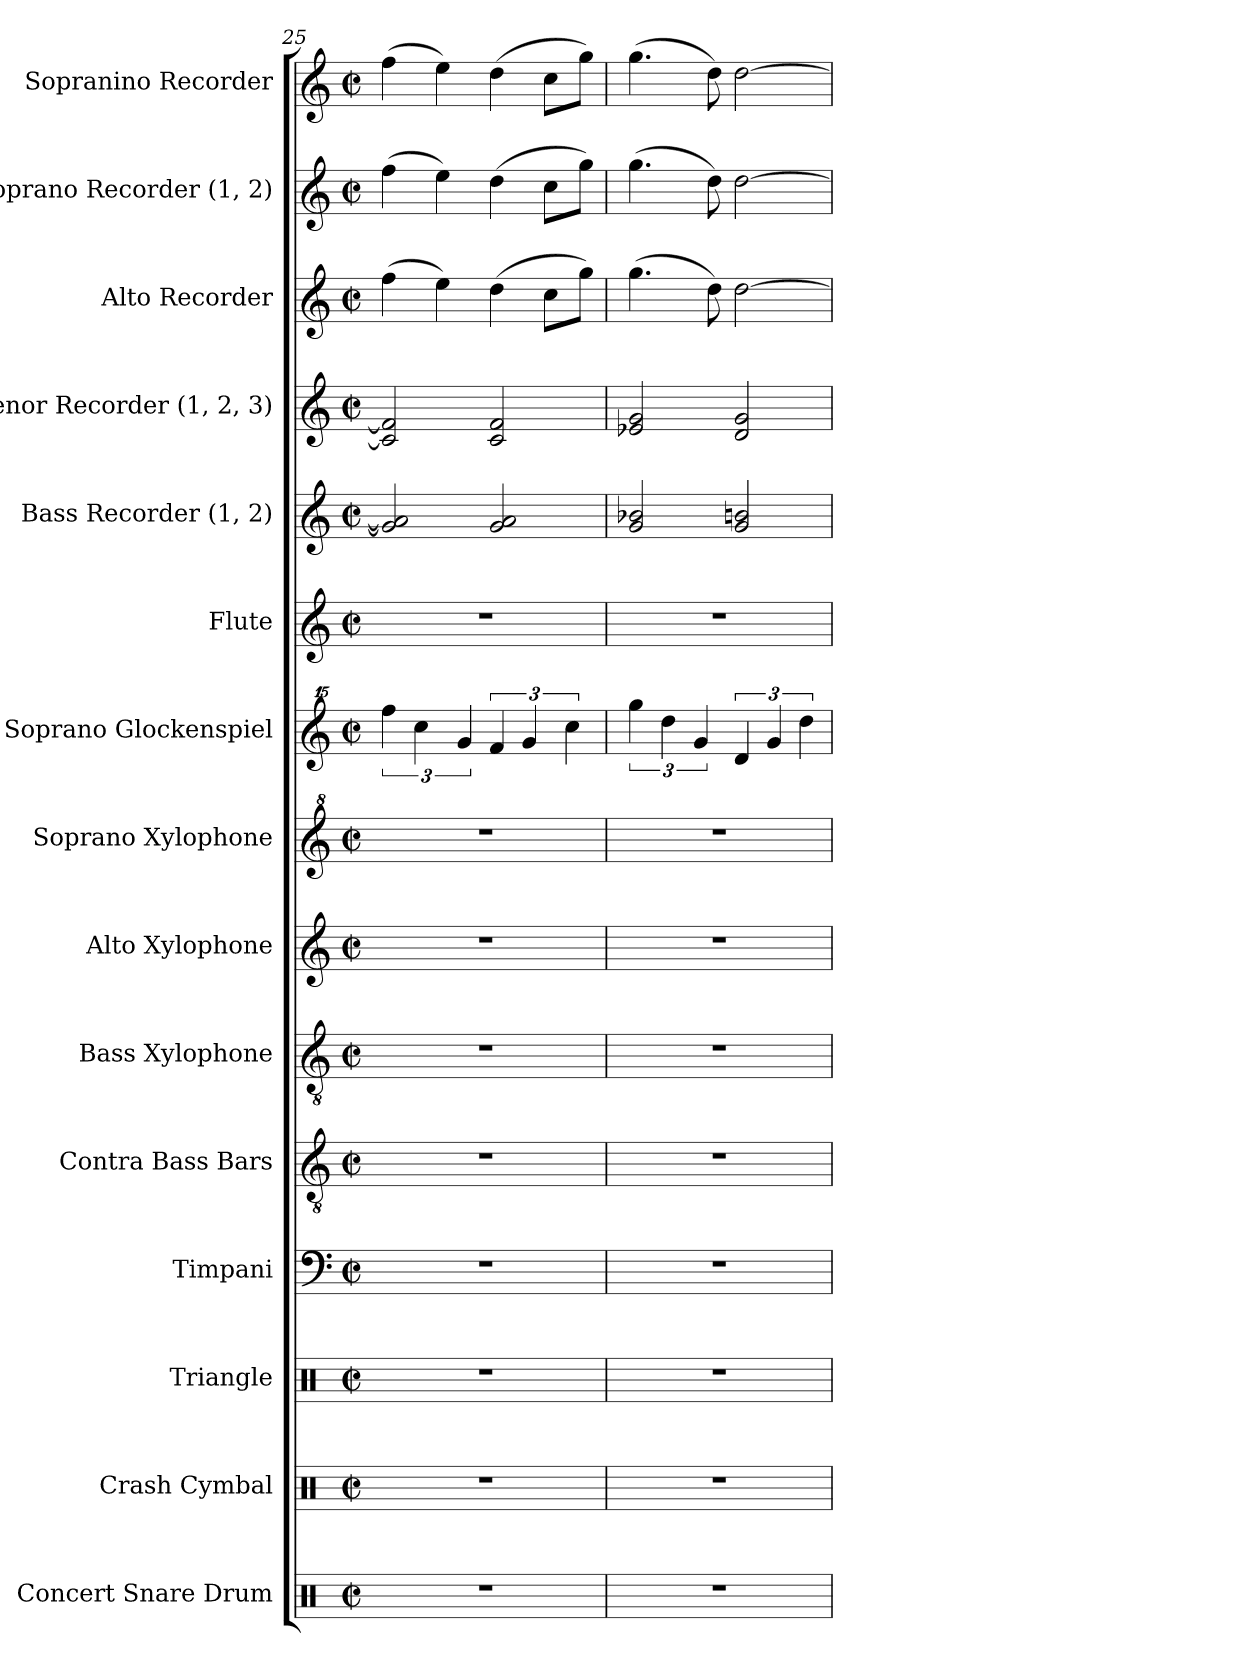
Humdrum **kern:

**kern	**kern	**kern	**kern	**kern	**kern	**kern	**kern	**kern	**kern	**kern	**kern	**kern	**kern	**kern
*part15	*part14	*part13	*part12	*part11	*part10	*part9	*part8	*part7	*part6	*part5	*part4	*part3	*part2	*part1
*staff15	*staff14	*staff13	*staff12	*staff11	*staff10	*staff9	*staff8	*staff7	*staff6	*staff5	*staff4	*staff3	*staff2	*staff1
*I"Concert Snare Drum	*I"Crash Cymbal	*I"Triangle	*I"Timpani	*I"Contra  Bass  Bars	*I"Bass  Xylophone	*I"Alto  Xylophone	*I"Soprano  Xylophone	*I"Soprano  Glockenspiel	*I"Flute	*I"Bass  Recorder (1, 2)	*I"Tenor  Recorder (1, 2, 3)	*I"Alto  Recorder	*I"Soprano  Recorder (1, 2)	*I"Sopranino  Recorder
*I'Con. Sn.	*I'Cr. Cym.	*I'Trgl.	*I'Timp.	*I'CBB	*I'BX	*I'AX	*I'SX	*I'SG	*I'Fl.	*I'B. Rec.	*I'T. Rec.	*I'A. Rec.	*I'S. Rec.	*I'So. R
*clefX	*clefX	*clefX	*clefF4	*clefGv2	*clefGv2	*clefG2	*clefG^2	*clefG^^2	*clefG2	*clefG2	*clefG2	*clefG2	*clefG2	*clefG2
*	*	*	*	*ITrd14c24	*	*	*	*	*	*ITrd7c12	*	*	*ITrd-7c-12	*ITrd-7c-12
*k[]	*k[]	*k[]	*k[]	*k[]	*k[]	*k[]	*k[]	*k[]	*k[]	*k[]	*k[]	*k[]	*k[]	*k[]
*M2/2	*M2/2	*M2/2	*M2/2	*M2/2	*M2/2	*M2/2	*M2/2	*M2/2	*M2/2	*M2/2	*M2/2	*M2/2	*M2/2	*M2/2
*met(c|)	*met(c|)	*met(c|)	*met(c|)	*met(c|)	*met(c|)	*met(c|)	*met(c|)	*met(c|)	*met(c|)	*met(c|)	*met(c|)	*met(c|)	*met(c|)	*met(c|)
=25	=25	=25	=25	=25	=25	=25	=25	=25	=25	=25	=25	=25	=25	=25
1r	1r	1r	1r	1r	1r	1r	1r	6ffff\	1r	2G/] 2A/]	2c/] 2f/]	(>4ff\	(>4fff\	(>4fff\
.	.	.	.	.	.	.	.	6cccc\	.	.	.	.	.	.
.	.	.	.	.	.	.	.	.	.	.	.	4ee\)	4eee\)	4eee\)
.	.	.	.	.	.	.	.	6ggg/	.	.	.	.	.	.
.	.	.	.	.	.	.	.	6fff/	.	2G/ 2A/	2c/ 2f/	(>4dd\	(>4ddd\	(>4ddd\
.	.	.	.	.	.	.	.	6ggg/	.	.	.	.	.	.
.	.	.	.	.	.	.	.	.	.	.	.	8cc\L	8ccc\L	8ccc\L
.	.	.	.	.	.	.	.	6cccc\	.	.	.	.	.	.
.	.	.	.	.	.	.	.	.	.	.	.	8gg\J)	8ggg\J)	8ggg\J)
=26	=26	=26	=26	=26	=26	=26	=26	=26	=26	=26	=26	=26	=26	=26
1r	1r	1r	1r	1r	1r	1r	1r	6gggg\	1r	2G/ 2B-X/	2e-X/ 2g/	(>4.gg\	(>4.ggg\	(>4.ggg\
.	.	.	.	.	.	.	.	6dddd\	.	.	.	.	.	.
.	.	.	.	.	.	.	.	6ggg/	.	.	.	.	.	.
.	.	.	.	.	.	.	.	.	.	.	.	8dd\)	8ddd\)	8ddd\)
.	.	.	.	.	.	.	.	6ddd/	.	2G/ 2Bn/	2d/ 2g/	[2dd\	[2ddd\	[2ddd\
.	.	.	.	.	.	.	.	6ggg/	.	.	.	.	.	.
.	.	.	.	.	.	.	.	6dddd\	.	.	.	.	.	.
=	=	=	=	=	=	=	=	=	=	=	=	=	=	=
*-	*-	*-	*-	*-	*-	*-	*-	*-	*-	*-	*-	*-	*-	*-
